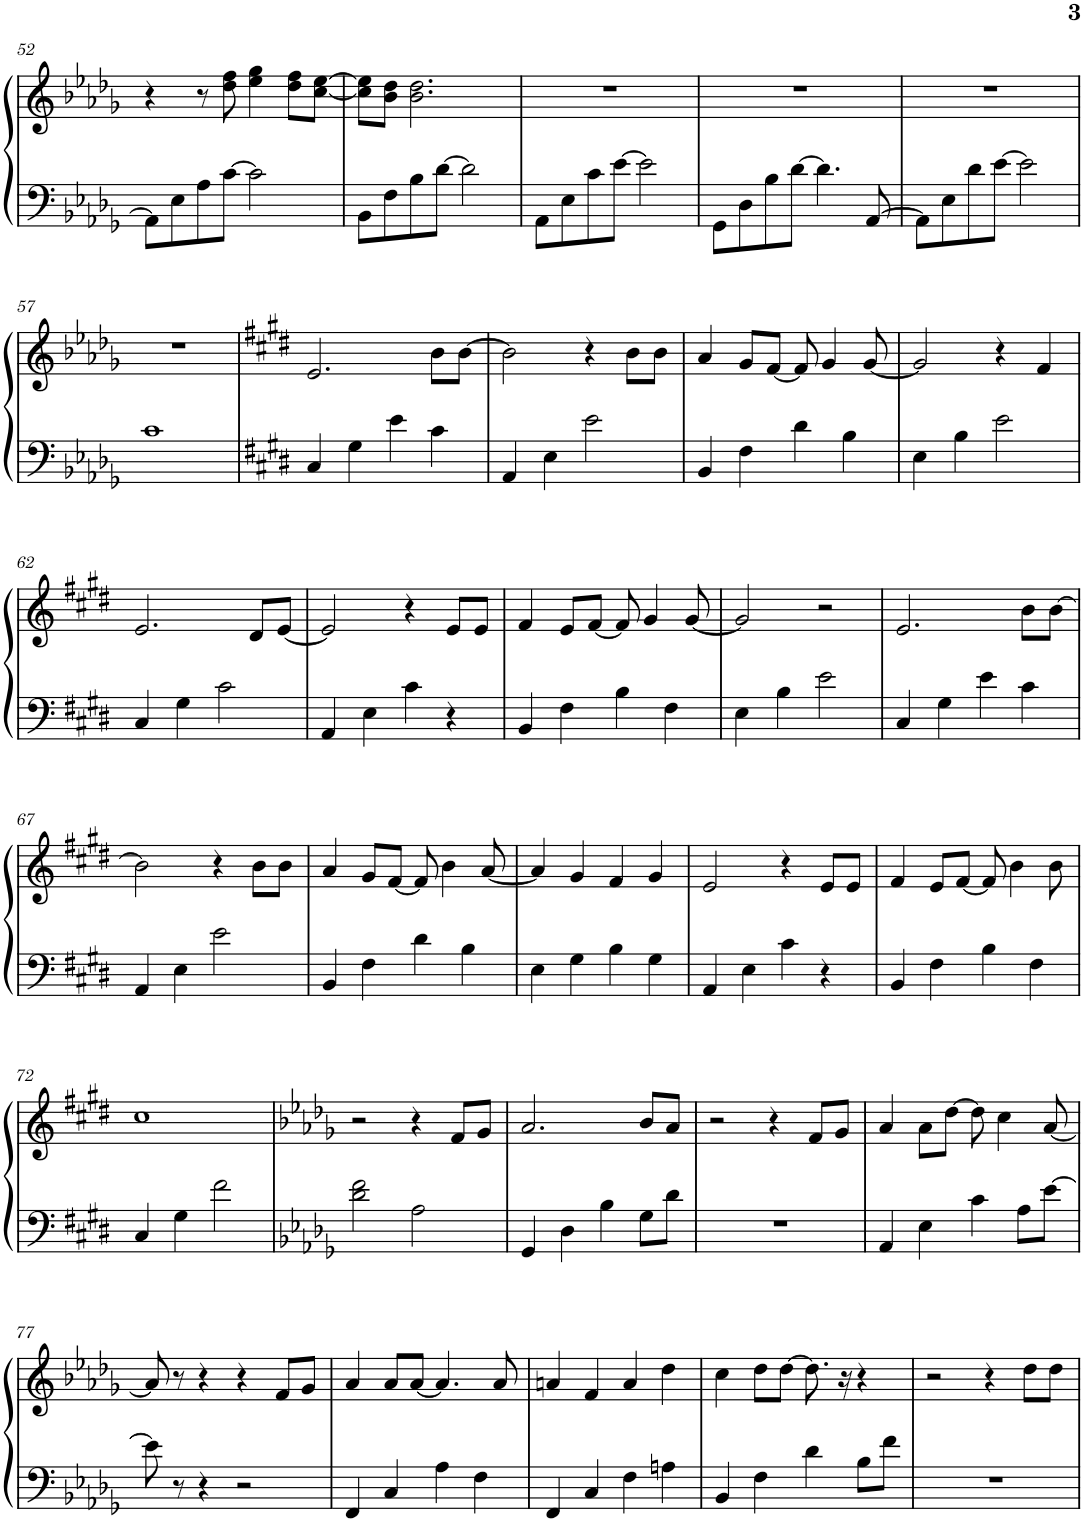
**kern	**kern
*part1	*part1
*staff2	*staff1
*I"钢琴, Piano 1	*
*I'Pno.	*
!!LO:PB:g=z
*clefF4	*clefG2
*k[b-e-a-d-g-]	*k[b-e-a-d-g-]
*M4/4	*M4/4
=52	=52
8AA-\L]	4r
8E-\	.
8A-\	8r
[8c\J	8dd-\ 8ff\
2c\]	4ee-\ 4gg-\
.	8dd-\ 8ff\L
.	[8cc\ [8ee-\J
=53	=53
8BB-\L	8cc\] 8ee-\]L
8F\	8b-\ 8dd-\J
8B-\	2.b-\ 2.dd-\
[8d-\J	.
2d-\]	.
=54	=54
8AA-\L	1r
8E-\	.
8c\	.
[8e-\J	.
2e-\]	.
=55	=55
8GG-\L	1r
8D-\	.
8B-\	.
[8d-\J	.
4.d-\]	.
[8AA-/	.
=56	=56
8AA-\L]	1r
8E-\	.
8d-\	.
[8e-\J	.
2e-\]	.
!!LO:LB:g=z
=57	=57
1c	1r
=58	=58
*k[f#c#g#d#]	*k[f#c#g#d#]
4C#/	2.e/
4G#\	.
4e\	.
4c#\	8b\L
.	[8b\J
=59	=59
4AA/	2b\]
4E\	.
2e\	4r
.	8b\L
.	8b\J
=60	=60
4BB/	4a/
4F#\	8g#/L
.	[8f#/J
4d#\	8f#/]
.	4g#/
4B\	.
.	[8g#/
=61	=61
4E\	2g#/]
4B\	.
2e\	4r
.	4f#/
!!LO:LB:g=z
=62	=62
4C#/	2.e/
4G#\	.
2c#\	.
.	8d#/L
.	[8e/J
=63	=63
4AA/	2e/]
4E\	.
4c#\	4r
4r	8e/L
.	8e/J
=64	=64
4BB/	4f#/
4F#\	8e/L
.	[8f#/J
4B\	8f#/]
.	4g#/
4F#\	.
.	[8g#/
=65	=65
4E\	2g#/]
4B\	.
2e\	2r
=66	=66
4C#/	2.e/
4G#\	.
4e\	.
4c#\	8b\L
.	[8b\J
!!LO:LB:g=z
=67	=67
4AA/	2b\]
4E\	.
2e\	4r
.	8b\L
.	8b\J
=68	=68
4BB/	4a/
4F#\	8g#/L
.	[8f#/J
4d#\	8f#/]
.	4b\
4B\	.
.	[8a/
=69	=69
4E\	4a/]
4G#\	4g#/
4B\	4f#/
4G#\	4g#/
=70	=70
4AA/	2e/
4E\	.
4c#\	4r
4r	8e/L
.	8e/J
=71	=71
4BB/	4f#/
4F#\	8e/L
.	[8f#/J
4B\	8f#/]
.	4b\
4F#\	.
.	8b\
!!LO:LB:g=z
=72	=72
4C#/	1cc#
4G#\	.
2f#\	.
=73	=73
*k[b-e-a-d-g-]	*k[b-e-a-d-g-]
2d-\ 2f\	2r
2A-\	4r
.	8f/L
.	8g-/J
=74	=74
4GG-/	2.a-/
4D-\	.
4B-\	.
8G-\L	8b-/L
8d-\J	8a-/J
=75	=75
1r	2r
.	4r
.	8f/L
.	8g-/J
=76	=76
4AA-/	4a-/
4E-\	8a-\L
.	[8dd-\J
4c\	8dd-\]
.	4cc\
8A-\L	.
[8e-\J	[8a-/
!!LO:LB:g=z
=77	=77
8e-\]	8a-/]
8r	8r
4r	4r
2r	4r
.	8f/L
.	8g-/J
=78	=78
4FF/	4a-/
4C/	8a-/L
.	[8a-/J
4A-\	4.a-/]
4F\	.
.	8a-/
=79	=79
4FF/	4an/
4C/	4f/
4F\	4a/
4An\	4dd-\
=80	=80
4BB-/	4cc\
4F\	8dd-\L
.	[8dd-\J
4d-\	8.dd-\]
.	16r
8B-\L	4r
8f\J	.
=81	=81
1r	2r
.	4r
.	8dd-\L
.	8dd-\J
=	=
*-	*-
